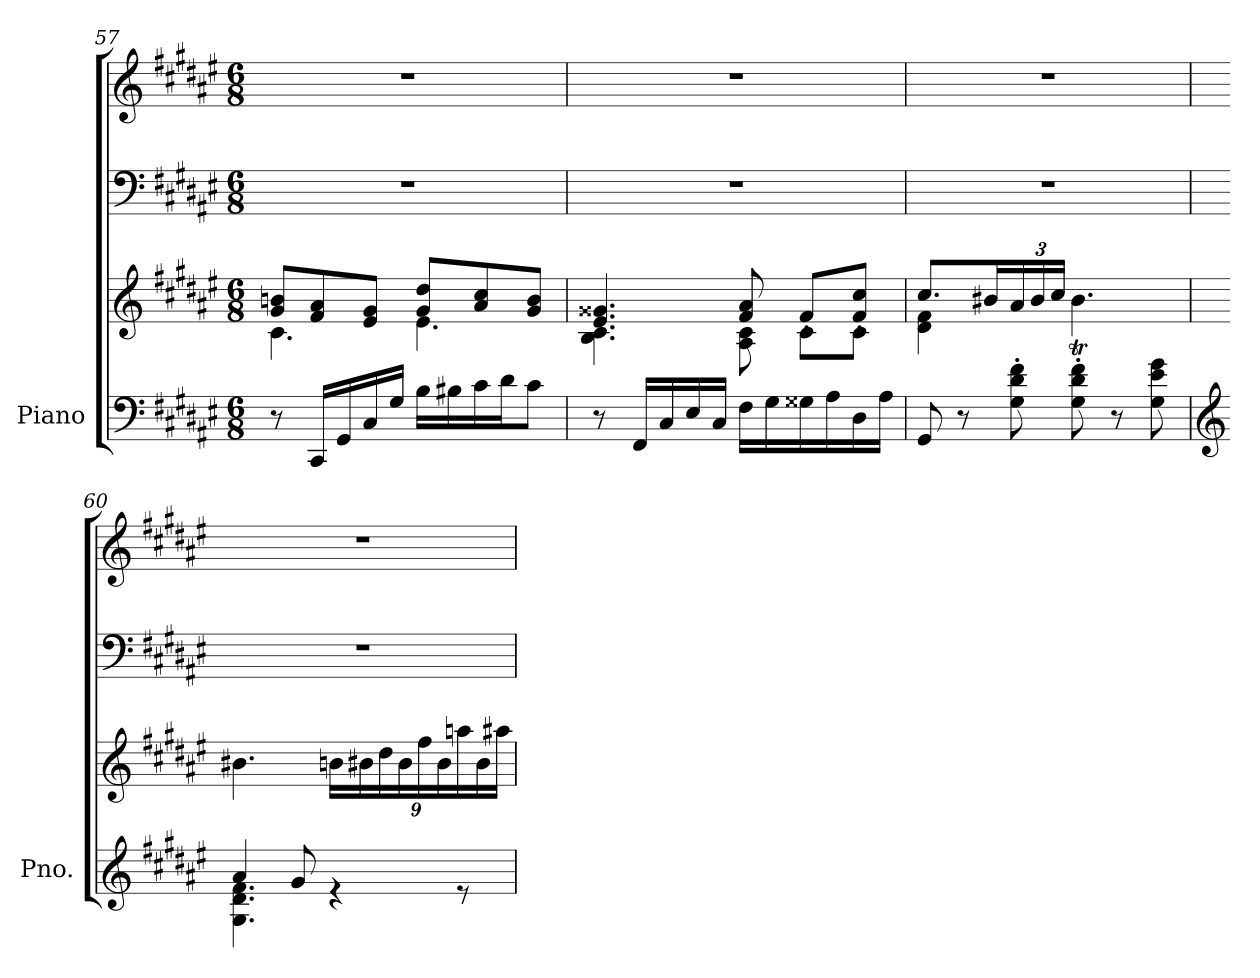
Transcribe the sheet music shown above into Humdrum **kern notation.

**kern	**kern	**kern	**kern	**dynam
*part1	*part1	*part1	*part1	*part1
*staff4	*staff3	*staff2	*staff1	*staff1/2/3/4
*I"Piano	*	*	*	*
*I'Pno.	*	*	*	*
*clefF4	*clefG2	*clefF4	*clefG2	*
*k[f#c#g#d#a#e#]	*k[f#c#g#d#a#e#]	*k[f#c#g#d#a#e#]	*k[f#c#g#d#a#e#]	*
*M6/8	*M6/8	*M6/8	*M6/8	*
=57	=57	=57	=57	=57
*	*^	*	*	*
8r	4.c#\	8g#/ 8bn/L	2.r	2.r	.
16CC#/LL	.	8f#/ 8a#/	.	.	.
16GG#/	.	.	.	.	.
16C#/	.	8e#/ 8g#/J	.	.	.
16G#/JJ	.	.	.	.	.
16B\LL	4.e#\	8g#/ 8dd#/L	.	.	.
16B#X\	.	.	.	.	.
16c#\	.	8a#/ 8cc#/	.	.	.
16d#\J	.	.	.	.	.
8c#\J	.	8g#/ 8b/J	.	.	.
=58	=58	=58	=58	=58	=58
8r	4.B\ 4.c#\	4.e#/ 4.g##X/	2.r	2.r	.
16FF#/LL	.	.	.	.	.
16C#/	.	.	.	.	.
16E#/	.	.	.	.	.
16C#/JJ	.	.	.	.	.
16F#\LL	8A#\ 8c#\	8f#/ 8a#/	.	.	.
16G#\	.	.	.	.	.
16G##X\	8c#\L	8f#'/L	.	.	.
16A#\	.	.	.	.	.
16D#\	8c#\J	8f#/' 8cc#/'J	.	.	.
16A#\JJ	.	.	.	.	.
!!LO:PB:g=z
=59	=59	=59	=59	=59	=59
8GG#/	4d#\ 4f#\	8.cc#/L	2.r	2.r	.
8r	.	.	.	.	.
.	.	16b#X/L	.	.	.
*	*	*Xbrackettup	*	*	*
8G#\' 8d#\' 8f#\'	2ryy	24a#/	.	.	.
.	.	24b#/	.	.	.
.	.	24cc#/JJ	.	.	.
8G#\' 8d#\' 8f#\'	.	4.b#t\	.	.	.
8r	.	.	.	.	.
8G#\ 8e#\ 8g#\	.	.	.	.	.
*	*v	*v	*	*	*
=60	=60	=60	=60	=60
*clefG2	*	*	*	*
*^	*	*	*	*
4a#/	4.G#\ 4.d#\ 4.f#\	4.b#X\	2.r	2.r	.
8g#/	.	.	.	.	.
!	!	!	!	!	!LO:DY:b=3
!	!	!	!	!	!LO:DY:n=1:b=3
4re	8ryy	24bn\LL	.	.	p other-dynamics
.	.	24b#X\	.	.	.
.	.	24dd#\	.	.	.
.	4ryy	24b#\	.	.	.
.	.	24ff#\	.	.	.
.	.	24b#\	.	.	.
8re	.	24aan\	.	.	.
.	.	24b#\	.	.	.
.	.	24aa#X\JJ	.	.	.
*v	*v	*	*	*	*
=	=	=	=	=
*-	*-	*-	*-	*-
